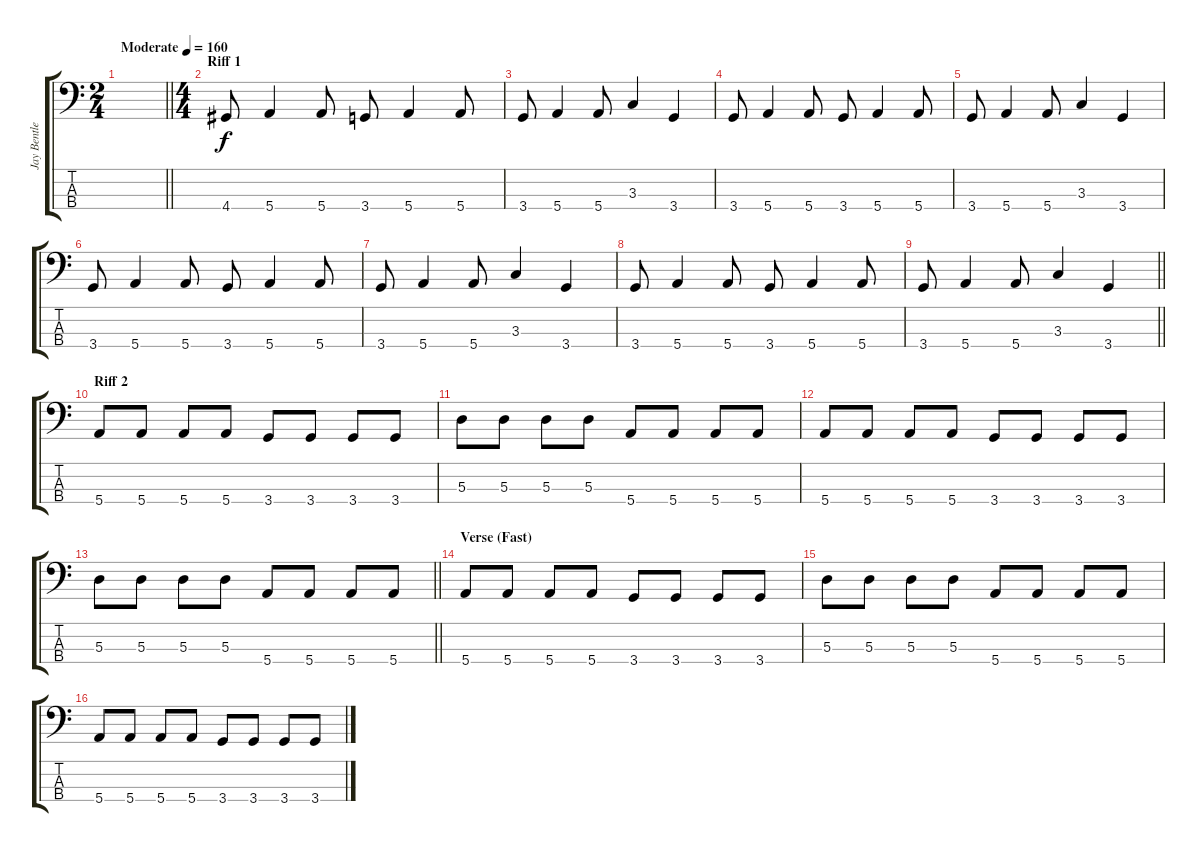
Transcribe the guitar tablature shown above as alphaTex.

\track ("Jay Bentley (Bass)" "Jay Bentle") {instrument electricbasspick}
\staff {score tabs}
\tuning (G2 D2 A1 E1) {hide}
\ts (2 4)
\tempo (160 "Moderate")
\clef f4
\barLineRight lightlight
\ks c
|
\ts (4 4)
\section ("" "Riff 1")
4.4.8 5.4.4 5.4.8 3.4.8 5.4.4 5.4.8 |
3.4.8 5.4.4 5.4.8 3.3.4 3.4.4 |
3.4.8 5.4.4 5.4.8 3.4.8 5.4.4 5.4.8 |
3.4.8 5.4.4 5.4.8 3.3.4 3.4.4 |
3.4.8 5.4.4 5.4.8 3.4.8 5.4.4 5.4.8 |
3.4.8 5.4.4 5.4.8 3.3.4 3.4.4 |
3.4.8 5.4.4 5.4.8 3.4.8 5.4.4 5.4.8 |
\barLineRight lightlight
3.4.8 5.4.4 5.4.8 3.3.4 3.4.4 |
\section ("" "Riff 2")
5.4.8 5.4.8 5.4.8 5.4.8 3.4.8 3.4.8 3.4.8 3.4.8 |
5.3.8 5.3.8 5.3.8 5.3.8 5.4.8 5.4.8 5.4.8 5.4.8 |
5.4.8 5.4.8 5.4.8 5.4.8 3.4.8 3.4.8 3.4.8 3.4.8 |
\barLineRight lightlight
5.3.8 5.3.8 5.3.8 5.3.8 5.4.8 5.4.8 5.4.8 5.4.8 |
\section ("" "Verse (Fast)")
5.4.8 5.4.8 5.4.8 5.4.8 3.4.8 3.4.8 3.4.8 3.4.8 |
5.3.8 5.3.8 5.3.8 5.3.8 5.4.8 5.4.8 5.4.8 5.4.8 |
5.4.8 5.4.8 5.4.8 5.4.8 3.4.8 3.4.8 3.4.8 3.4.8
